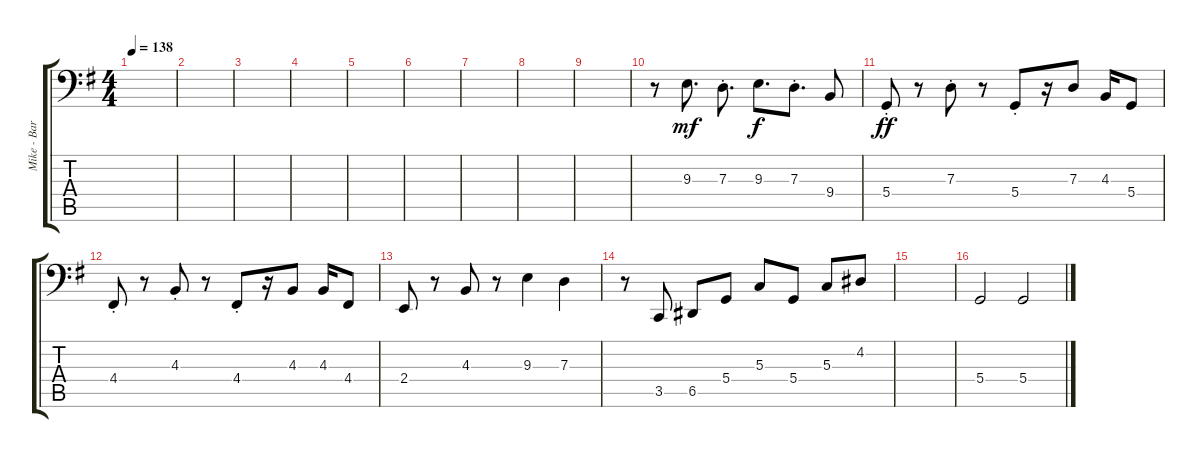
\track ("Mike - Bari Sax" "Mike - Bar") {instrument baritonesax}
\staff {score tabs}
\tuning (E3 B2 G2 D2 A1 E1) {hide}
\ts (4 4)
\tempo 138
\clef f4
\ks g
|
|
|
|
|
|
|
|
|
r.8 9.3.8{d dy mf} 7.3{st}.8{d} 9.3.8{d dy f} 7.3{st}.8{d} 9.4.8 |
5.4{st}.8{dy ff} r.8 7.3{st}.8 r.8 5.4{st}.8 r.16 7.3.8 4.3.16 5.4.8 |
4.4{st}.8 r.8 4.3{st}.8 r.8 4.4{st}.8 r.16 4.3.8 4.3.16 4.4.8 |
2.4.8 r.8 4.3.8 r.8 9.3.4 7.3.4 |
r.8 3.5.8 6.5.8 5.4.8 5.3.8 5.4.8 5.3.8 4.2.8 |
|
5.4.2 5.4.2
